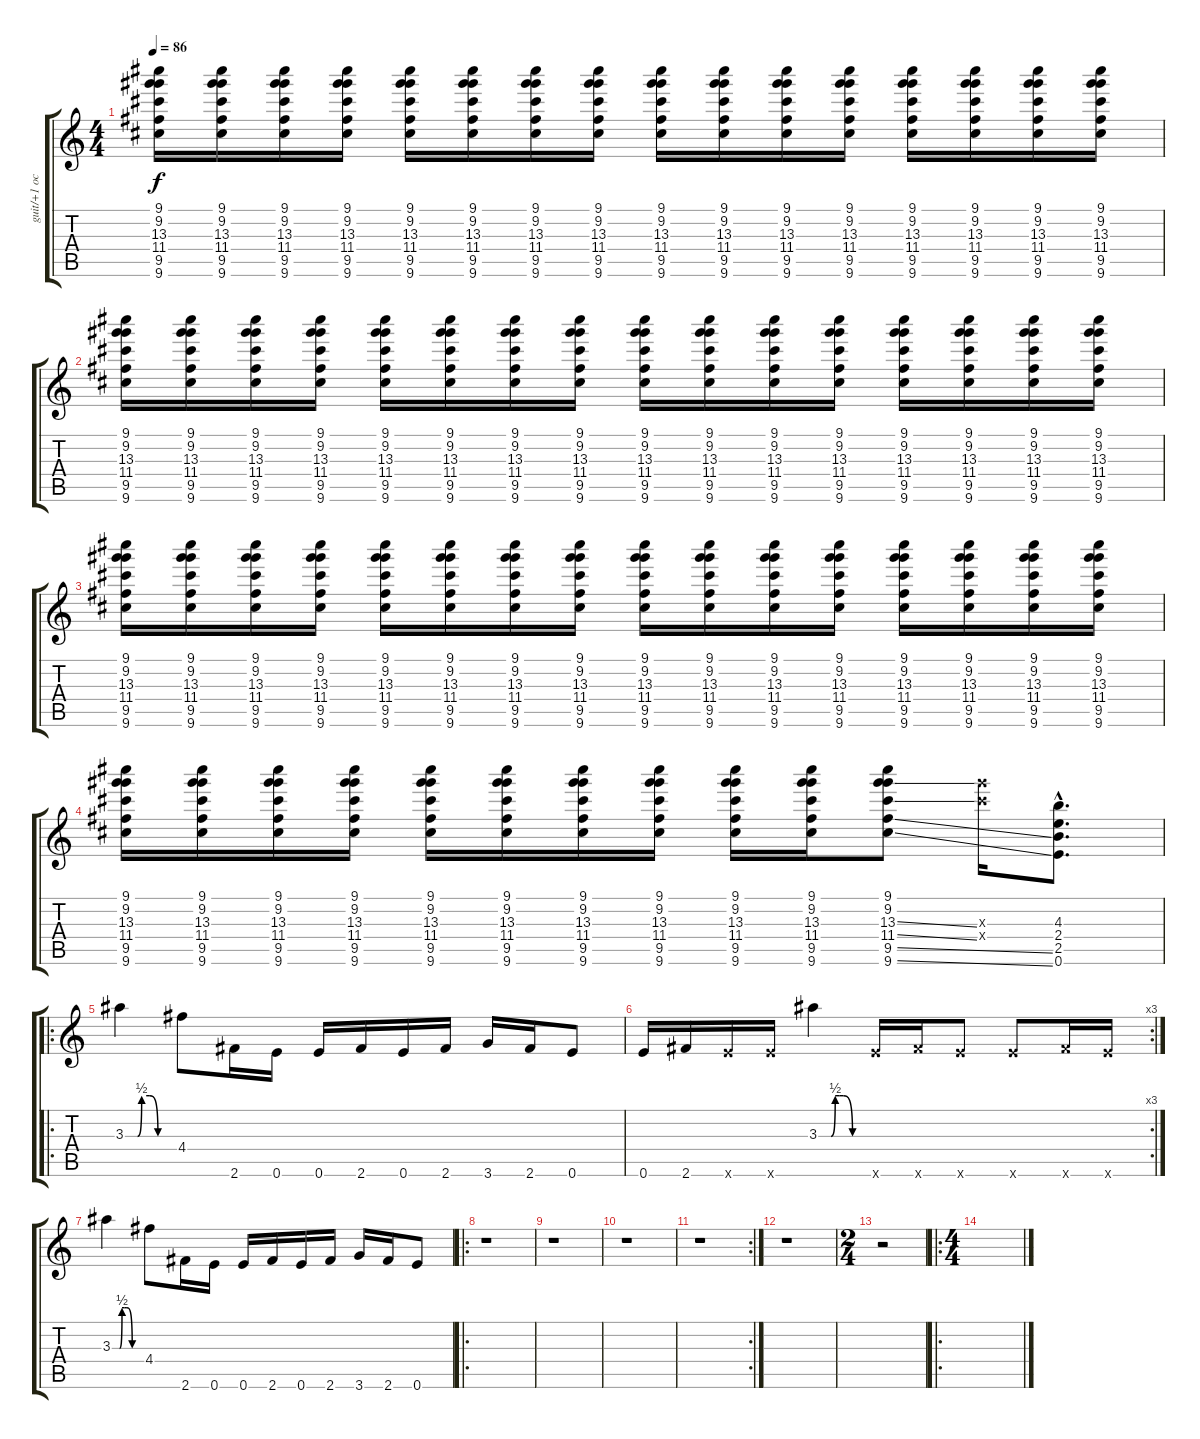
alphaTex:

\track ("guit/+1 oct" "guit/+1 oc") {instrument distortionguitar}
\staff {score tabs}
\tuning (E5 B4 G4 D4 A3 E3) {hide}
\ts (4 4)
\tempo 86
\clef g2
\ks c
(9.1 9.2 13.3 11.4 9.5 9.6).16{dy f instrument distortionguitar} (9.1 9.2 13.3 11.4 9.5 9.6).16 (9.1 9.2 13.3 11.4 9.5 9.6).16 (9.1 9.2 13.3 11.4 9.5 9.6).16 (9.1 9.2 13.3 11.4 9.5 9.6).16 (9.1 9.2 13.3 11.4 9.5 9.6).16 (9.1 9.2 13.3 11.4 9.5 9.6).16 (9.1 9.2 13.3 11.4 9.5 9.6).16 (9.1 9.2 13.3 11.4 9.5 9.6).16 (9.1 9.2 13.3 11.4 9.5 9.6).16 (9.1 9.2 13.3 11.4 9.5 9.6).16 (9.1 9.2 13.3 11.4 9.5 9.6).16 (9.1 9.2 13.3 11.4 9.5 9.6).16 (9.1 9.2 13.3 11.4 9.5 9.6).16 (9.1 9.2 13.3 11.4 9.5 9.6).16 (9.1 9.2 13.3 11.4 9.5 9.6).16 |
(9.1 9.2 13.3 11.4 9.5 9.6).16 (9.1 9.2 13.3 11.4 9.5 9.6).16 (9.1 9.2 13.3 11.4 9.5 9.6).16 (9.1 9.2 13.3 11.4 9.5 9.6).16 (9.1 9.2 13.3 11.4 9.5 9.6).16 (9.1 9.2 13.3 11.4 9.5 9.6).16 (9.1 9.2 13.3 11.4 9.5 9.6).16 (9.1 9.2 13.3 11.4 9.5 9.6).16 (9.1 9.2 13.3 11.4 9.5 9.6).16 (9.1 9.2 13.3 11.4 9.5 9.6).16 (9.1 9.2 13.3 11.4 9.5 9.6).16 (9.1 9.2 13.3 11.4 9.5 9.6).16 (9.1 9.2 13.3 11.4 9.5 9.6).16 (9.1 9.2 13.3 11.4 9.5 9.6).16 (9.1 9.2 13.3 11.4 9.5 9.6).16 (9.1 9.2 13.3 11.4 9.5 9.6).16 |
(9.1 9.2 13.3 11.4 9.5 9.6).16 (9.1 9.2 13.3 11.4 9.5 9.6).16 (9.1 9.2 13.3 11.4 9.5 9.6).16 (9.1 9.2 13.3 11.4 9.5 9.6).16 (9.1 9.2 13.3 11.4 9.5 9.6).16 (9.1 9.2 13.3 11.4 9.5 9.6).16 (9.1 9.2 13.3 11.4 9.5 9.6).16 (9.1 9.2 13.3 11.4 9.5 9.6).16 (9.1 9.2 13.3 11.4 9.5 9.6).16 (9.1 9.2 13.3 11.4 9.5 9.6).16 (9.1 9.2 13.3 11.4 9.5 9.6).16 (9.1 9.2 13.3 11.4 9.5 9.6).16 (9.1 9.2 13.3 11.4 9.5 9.6).16 (9.1 9.2 13.3 11.4 9.5 9.6).16 (9.1 9.2 13.3 11.4 9.5 9.6).16 (9.1 9.2 13.3 11.4 9.5 9.6).16 |
(9.1 9.2 13.3 11.4 9.5 9.6).16 (9.1 9.2 13.3 11.4 9.5 9.6).16 (9.1 9.2 13.3 11.4 9.5 9.6).16 (9.1 9.2 13.3 11.4 9.5 9.6).16 (9.1 9.2 13.3 11.4 9.5 9.6).16 (9.1 9.2 13.3 11.4 9.5 9.6).16 (9.1 9.2 13.3 11.4 9.5 9.6).16 (9.1 9.2 13.3 11.4 9.5 9.6).16 (9.1 9.2 13.3 11.4 9.5 9.6).16 (9.1 9.2 13.3 11.4 9.5 9.6).16 (9.1 9.2 13.3{ss} 11.4{ss} 9.5{ss} 9.6{ss}).8 (13.3{x} 11.4{x}).16 (4.3{hac} 2.4{hac} 2.5{hac} 0.6{hac}).8{d} |
\ro
3.3{be (custom 0 0 15 0 20 2 30 2 40 0 60 0)}.4 4.4.8 2.6.16 0.6.16 0.6.16 2.6.16 0.6.16 2.6.16 3.6.16 2.6.16 0.6.8 |
\rc 3
0.6.16 2.6.16 0.6{x}.16 0.6{x}.16 3.3{be (custom 0 0 15 0 20 2 25 2 30 2 41 0 45 0 60 0)}.4 0.6{x}.16 2.6{x}.16 0.6{x}.8 0.6{x}.8 2.6{x}.16 0.6{x}.16 |
3.3{be (custom 0 0 15 0 20 2 25 2 30 2 41 0 45 0 60 0)}.4 4.4.8 2.6.16 0.6.16 0.6.16 2.6.16 0.6.16 2.6.16 3.6.16 2.6.16 0.6.8 |
\ro
r.1 |
r.1 |
r.1 |
\rc 2
r.1 |
r.1 |
\ts (2 4)
r.2 |
\ro
\ts (4 4)
